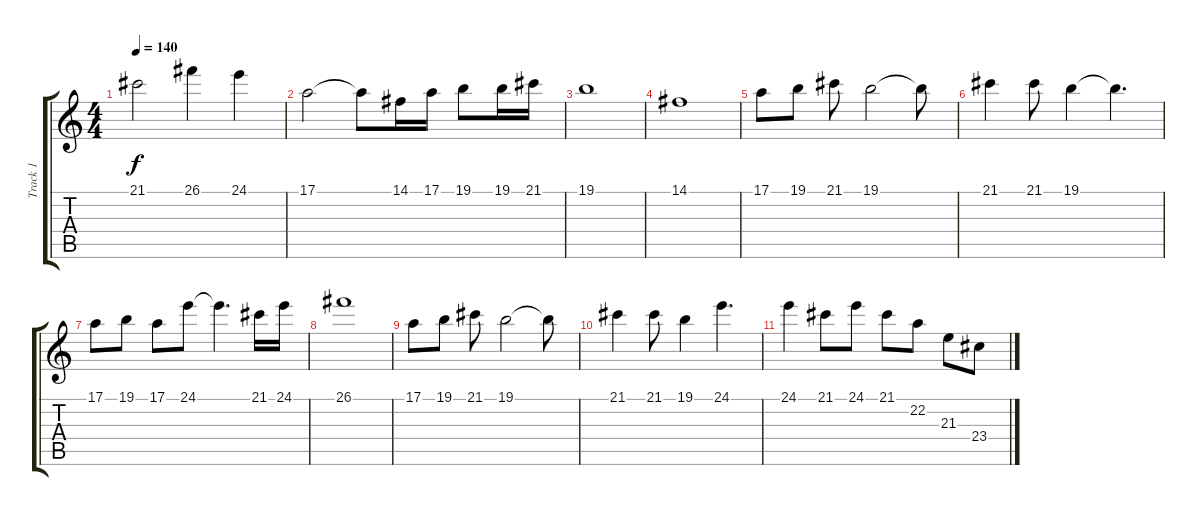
\track ("Track 1" "Track 1") {instrument brasssection}
\staff {score tabs}
\tuning (E4 B3 G3 D3 A2 E2) {hide}
\ts (4 4)
\tempo 140
\clef g2
\ks c
21.1.2{dy f} 26.1.4 24.1.4 |
17.1.2 17.1{t}.8 14.1.16 17.1.16 19.1.8 19.1.16 21.1.16 |
19.1.1 |
14.1.1 |
17.1.8 19.1.8 21.1.8 19.1.2 19.1{t}.8 |
21.1.4 21.1.8 19.1.4 19.1{t}.4{d} |
17.1.8 19.1.8 17.1.8 24.1.8 24.1{t}.4{d} 21.1.16 24.1.16 |
26.1.1 |
17.1.8 19.1.8 21.1.8 19.1.2 19.1{t}.8 |
21.1.4 21.1.8 19.1.4 24.1.4{d} |
24.1.4 21.1.8 24.1.8 21.1.8 22.2.8 21.3.8 23.4.8
